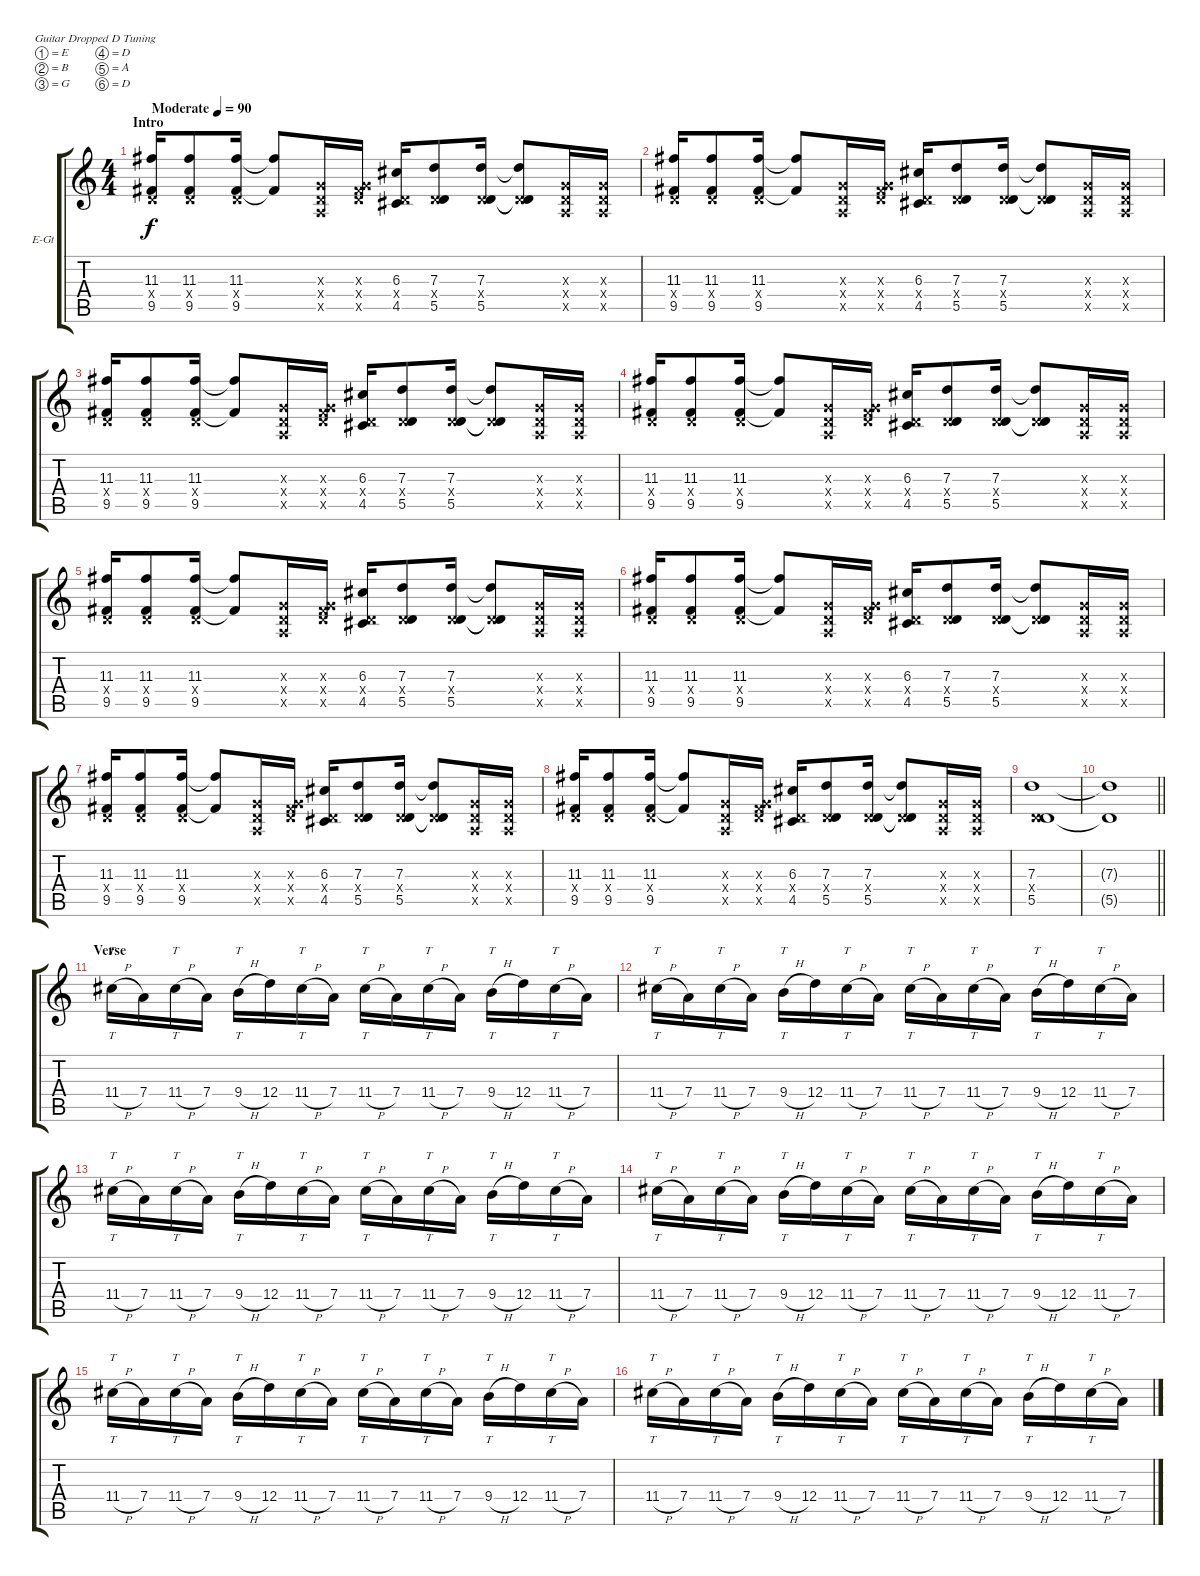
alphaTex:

\bracketExtendMode groupsimilarinstruments
\firstSystemTrackNameOrientation horizontal
\otherSystemsTrackNameOrientation horizontal
\track ("Alex Gaskarth" "E-Gt") {instrument distortionguitar}
\staff {score tabs}
\tuning (E4 B3 G3 D3 A2 D2)
\ts (4 4)
\beaming (8 2 2 2 2)
\section ("" "Intro")
\tempo (90 "Moderate")
\clef g2
\ks c
(11.3 0.4{x} 9.5).16{dy f instrument distortionguitar} (11.3 0.4{x} 9.5).8 (11.3 0.4{x} 9.5).16 (11.3{t} 9.5{t}).8 (0.3{x} 0.4{x} 0.5{x}).16 (0.3{x} 0.4{x} 9.5{x}).16 (6.3 0.4{x} 4.5).16 (7.3 0.4{x} 5.5).8 (7.3 0.4{x} 5.5).16 (7.3{t} 0.4{x t} 5.5{t}).8 (0.3{x} 0.4{x} 0.5{x}).16 (0.3{x} 0.4{x} 0.5{x}).16 |
(11.3 0.4{x} 9.5).16 (11.3 0.4{x} 9.5).8 (11.3 0.4{x} 9.5).16 (11.3{t} 9.5{t}).8 (0.3{x} 0.4{x} 0.5{x}).16 (0.3{x} 0.4{x} 9.5{x}).16 (6.3 0.4{x} 4.5).16 (7.3 0.4{x} 5.5).8 (7.3 0.4{x} 5.5).16 (7.3{t} 0.4{x t} 5.5{t}).8 (0.3{x} 0.4{x} 0.5{x}).16 (0.3{x} 0.4{x} 0.5{x}).16 |
(11.3 0.4{x} 9.5).16 (11.3 0.4{x} 9.5).8 (11.3 0.4{x} 9.5).16 (11.3{t} 9.5{t}).8 (0.3{x} 0.4{x} 0.5{x}).16 (0.3{x} 0.4{x} 9.5{x}).16 (6.3 0.4{x} 4.5).16 (7.3 0.4{x} 5.5).8 (7.3 0.4{x} 5.5).16 (7.3{t} 0.4{x t} 5.5{t}).8 (0.3{x} 0.4{x} 0.5{x}).16 (0.3{x} 0.4{x} 0.5{x}).16 |
(11.3 0.4{x} 9.5).16 (11.3 0.4{x} 9.5).8 (11.3 0.4{x} 9.5).16 (11.3{t} 9.5{t}).8 (0.3{x} 0.4{x} 0.5{x}).16 (0.3{x} 0.4{x} 9.5{x}).16 (6.3 0.4{x} 4.5).16 (7.3 0.4{x} 5.5).8 (7.3 0.4{x} 5.5).16 (7.3{t} 0.4{x t} 5.5{t}).8 (0.3{x} 0.4{x} 0.5{x}).16 (0.3{x} 0.4{x} 0.5{x}).16 |
(11.3 0.4{x} 9.5).16 (11.3 0.4{x} 9.5).8 (11.3 0.4{x} 9.5).16 (11.3{t} 9.5{t}).8 (0.3{x} 0.4{x} 0.5{x}).16 (0.3{x} 0.4{x} 9.5{x}).16 (6.3 0.4{x} 4.5).16 (7.3 0.4{x} 5.5).8 (7.3 0.4{x} 5.5).16 (7.3{t} 0.4{x t} 5.5{t}).8 (0.3{x} 0.4{x} 0.5{x}).16 (0.3{x} 0.4{x} 0.5{x}).16 |
(11.3 0.4{x} 9.5).16 (11.3 0.4{x} 9.5).8 (11.3 0.4{x} 9.5).16 (11.3{t} 9.5{t}).8 (0.3{x} 0.4{x} 0.5{x}).16 (0.3{x} 0.4{x} 9.5{x}).16 (6.3 0.4{x} 4.5).16 (7.3 0.4{x} 5.5).8 (7.3 0.4{x} 5.5).16 (7.3{t} 0.4{x t} 5.5{t}).8 (0.3{x} 0.4{x} 0.5{x}).16 (0.3{x} 0.4{x} 0.5{x}).16 |
(11.3 0.4{x} 9.5).16 (11.3 0.4{x} 9.5).8 (11.3 0.4{x} 9.5).16 (11.3{t} 9.5{t}).8 (0.3{x} 0.4{x} 0.5{x}).16 (0.3{x} 0.4{x} 9.5{x}).16 (6.3 0.4{x} 4.5).16 (7.3 0.4{x} 5.5).8 (7.3 0.4{x} 5.5).16 (7.3{t} 0.4{x t} 5.5{t}).8 (0.3{x} 0.4{x} 0.5{x}).16 (0.3{x} 0.4{x} 0.5{x}).16 |
(11.3 0.4{x} 9.5).16 (11.3 0.4{x} 9.5).8 (11.3 0.4{x} 9.5).16 (11.3{t} 9.5{t}).8 (0.3{x} 0.4{x} 0.5{x}).16 (0.3{x} 0.4{x} 9.5{x}).16 (6.3 0.4{x} 4.5).16 (7.3 0.4{x} 5.5).8 (7.3 0.4{x} 5.5).16 (7.3{t} 0.4{x t} 5.5{t}).8 (0.3{x} 0.4{x} 0.5{x}).16 (0.3{x} 0.4{x} 0.5{x}).16 |
(7.3 0.4{x} 5.5).1 |
\barLineRight lightlight
(7.3{t} 5.5{t}).1 |
\section ("" "Verse")
11.4{h}.16{tt} 7.4.16 11.4{h}.16{tt} 7.4.16 9.4{h}.16{tt} 12.4.16 11.4{h}.16{tt} 7.4.16 11.4{h}.16{tt} 7.4.16 11.4{h}.16{tt} 7.4.16 9.4{h}.16{tt} 12.4.16 11.4{h}.16{tt} 7.4.16 |
11.4{h}.16{tt} 7.4.16 11.4{h}.16{tt} 7.4.16 9.4{h}.16{tt} 12.4.16 11.4{h}.16{tt} 7.4.16 11.4{h}.16{tt} 7.4.16 11.4{h}.16{tt} 7.4.16 9.4{h}.16{tt} 12.4.16 11.4{h}.16{tt} 7.4.16 |
11.4{h}.16{tt} 7.4.16 11.4{h}.16{tt} 7.4.16 9.4{h}.16{tt} 12.4.16 11.4{h}.16{tt} 7.4.16 11.4{h}.16{tt} 7.4.16 11.4{h}.16{tt} 7.4.16 9.4{h}.16{tt} 12.4.16 11.4{h}.16{tt} 7.4.16 |
11.4{h}.16{tt} 7.4.16 11.4{h}.16{tt} 7.4.16 9.4{h}.16{tt} 12.4.16 11.4{h}.16{tt} 7.4.16 11.4{h}.16{tt} 7.4.16 11.4{h}.16{tt} 7.4.16 9.4{h}.16{tt} 12.4.16 11.4{h}.16{tt} 7.4.16 |
11.4{h}.16{tt} 7.4.16 11.4{h}.16{tt} 7.4.16 9.4{h}.16{tt} 12.4.16 11.4{h}.16{tt} 7.4.16 11.4{h}.16{tt} 7.4.16 11.4{h}.16{tt} 7.4.16 9.4{h}.16{tt} 12.4.16 11.4{h}.16{tt} 7.4.16 |
11.4{h}.16{tt} 7.4.16 11.4{h}.16{tt} 7.4.16 9.4{h}.16{tt} 12.4.16 11.4{h}.16{tt} 7.4.16 11.4{h}.16{tt} 7.4.16 11.4{h}.16{tt} 7.4.16 9.4{h}.16{tt} 12.4.16 11.4{h}.16{tt} 7.4.16
